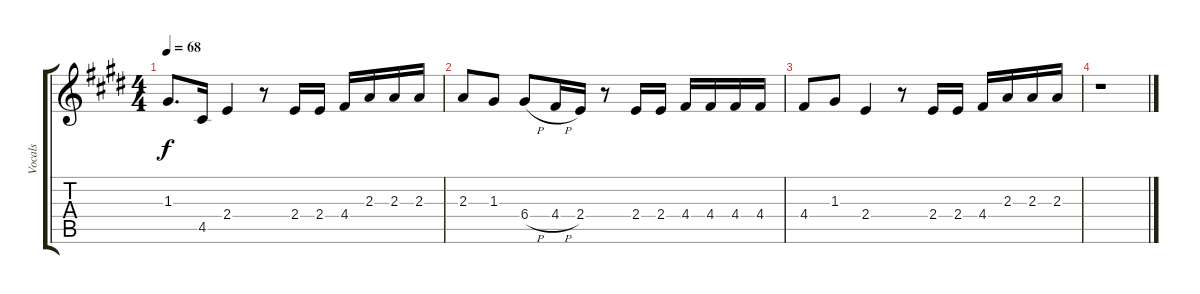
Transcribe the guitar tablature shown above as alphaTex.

\track ("Vocals" "Vocals") {instrument electricguitarjazz}
\staff {score tabs}
\tuning (E4 B3 G3 D3 A2 E2) {hide}
\ts (4 4)
\tempo 68
\clef g2
\ks e
1.3.8{d dy f} 4.5.16 2.4.4 r.8 2.4.16 2.4.16 4.4.16 2.3.16 2.3.16 2.3.16 |
2.3.8 1.3.8 6.4{h}.8 4.4{h}.16 2.4.16 r.8 2.4.16 2.4.16 4.4.16 4.4.16 4.4.16 4.4.16 |
4.4.8 1.3.8 2.4.4 r.8 2.4.16 2.4.16 4.4.16 2.3.16 2.3.16 2.3.16 |
r.1
